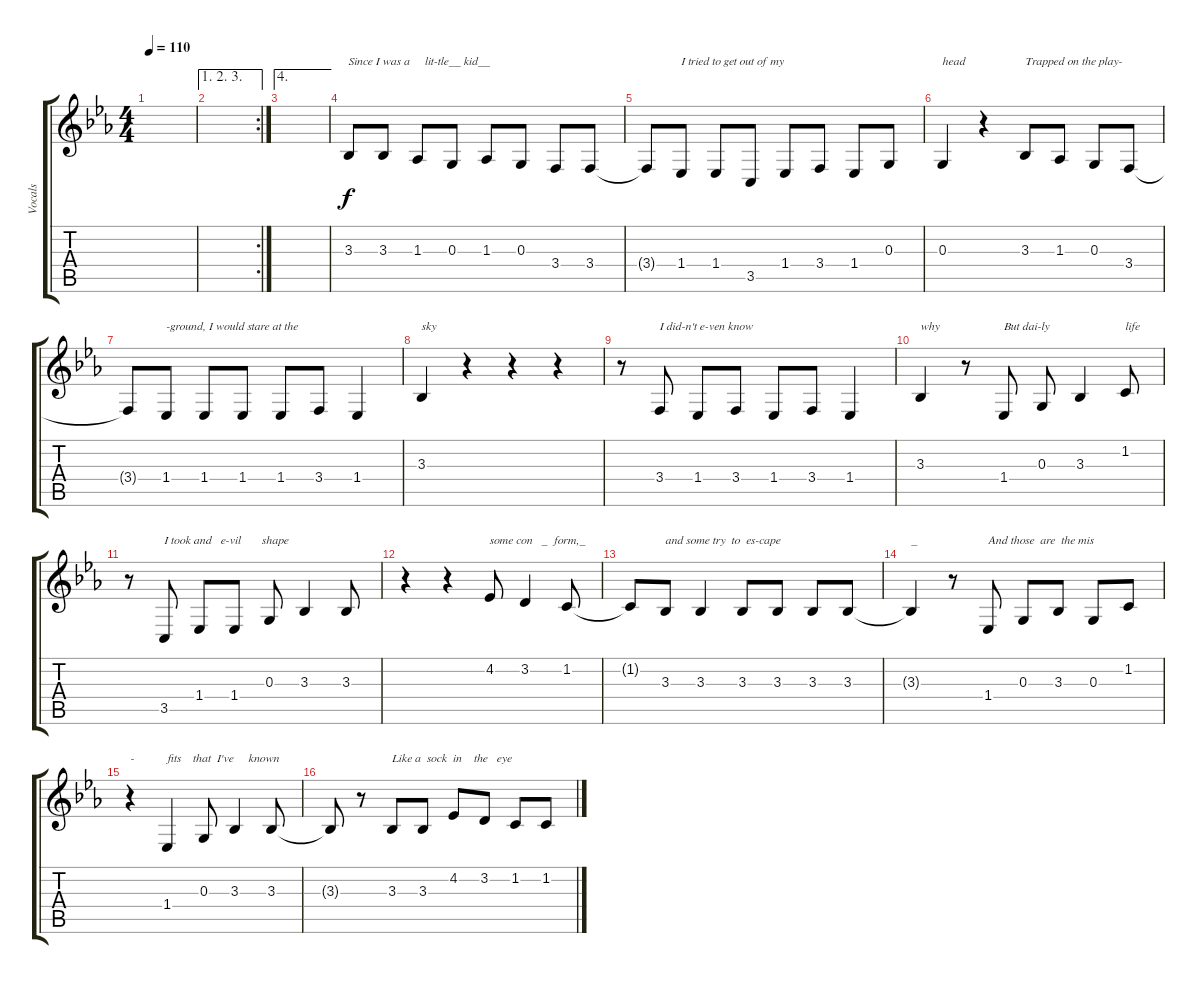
\track ("Vocals" "Vocals") {instrument violin}
\staff {score tabs}
\tuning (E4 B3 G3 D3 A2 E2) {hide}
\ts (4 4)
\tempo 110
\clef g2
\ks eb
|
\ae (1 2 3)
\rc 2
|
\ae 4
|
3.3.8{txt "Since I was a     lit-tle__ kid__"} 3.3.8 1.3.8 0.3.8 1.3.8 0.3.8 3.4.8 3.4.8 |
3.4{t}.8 1.4.8{txt "I tried to get out of my"} 1.4.8 3.5.8 1.4.8 3.4.8 1.4.8 0.3.8 |
0.3.4{txt "head"} r.4 3.3.8{txt "Trapped on the play-"} 1.3.8 0.3.8 3.4.8 |
3.4{t}.8 1.4.8{txt "-ground, I would stare at the "} 1.4.8 1.4.8 1.4.8 3.4.8 1.4.4 |
3.3.4{txt "sky"} r.4 r.4 r.4 |
r.8 3.4.8{txt "I did-n't e-ven know"} 1.4.8 3.4.8 1.4.8 3.4.8 1.4.4 |
3.3.4{txt "why"} r.8 1.4.8{txt "But dai-ly "} 0.3.8 3.3.4 1.2.8{txt "life"} |
r.8 3.5.8{txt "I took and   e-vil       shape"} 1.4.8 1.4.8 0.3.8 3.3.4 3.3.8 |
r.4 r.4 4.2.8{txt "some con   _  form,_"} 3.2.4 1.2.8 |
1.2{t}.8 3.3.8{txt "and some try  to  es-cape "} 3.3.4 3.3.8 3.3.8 3.3.8 3.3.8 |
3.3{t}.4{txt "_"} r.8 1.4.8{txt "And those  are  the mis"} 0.3.8 3.3.8 0.3.8 1.2.8 |
r.4{txt "-"} 1.4.4{txt "fits    that  I've     known"} 0.3.8 3.3.4 3.3.8 |
3.3{t}.8 r.8 3.3.8{txt "Like a  sock  in    the   eye"} 3.3.8 4.2.8 3.2.8 1.2.8 1.2.8
